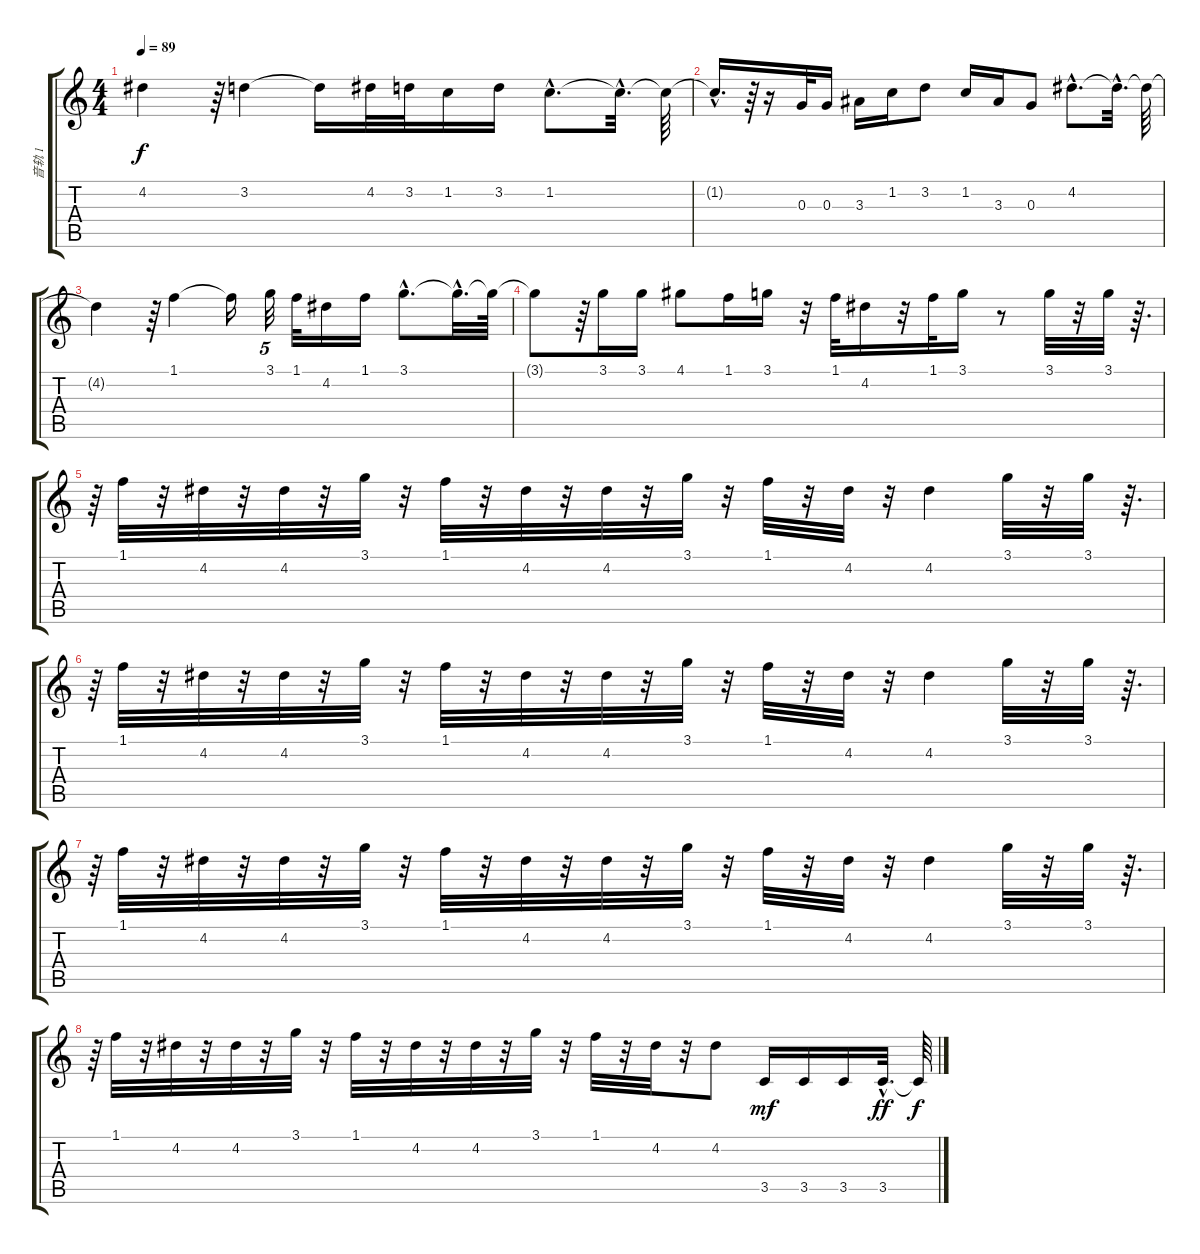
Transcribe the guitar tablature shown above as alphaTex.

\track ("音轨 1" "音轨 1") {instrument fretlessbass}
\staff {score tabs}
\tuning (E4 B3 G3 D3 A2 E2) {hide}
\ts (4 4)
\tempo 89
\clef g2
\ks c
4.2{t}.4{dy f} r.64 3.2.4 3.2{t}.16 4.2.32 3.2.32 1.2.16 3.2.16 1.2{hac}.8{d} 1.2{hac t}.32{d} 1.2{t}.64 |
1.2{hac t}.16{d} r.64 r.16 0.3.32 0.3.16 3.3.16 1.2.16 3.2.8 1.2.16 3.3.16 0.3.8 4.2{hac}.8{d} 4.2{hac t}.32{d} 4.2{t}.64 |
4.2{t}.4 r.64 1.1.4 1.1{t}.16 3.1.32{tu (5 4)} 1.1.32 4.2.16 1.1.16 3.1{hac}.8{d} 3.1{hac t}.32{d} 3.1{t}.64 |
3.1{t}.8 r.64 3.1.16 3.1.16 4.1.8 1.1.16 3.1.16 r.32 1.1.32 4.2.16 r.32 1.1.32 3.1.16 r.8 3.1.32 r.32 3.1.32 r.64{d} |
r.64 1.1.32 r.32 4.2.32 r.32 4.2.32 r.32 3.1.32 r.32 1.1.32 r.32 4.2.32 r.32 4.2.32 r.32 3.1.32 r.32 1.1.32 r.32 4.2.32 r.32 4.2.4 3.1.32 r.32 3.1.32 r.64{d} |
r.64 1.1.32 r.32 4.2.32 r.32 4.2.32 r.32 3.1.32 r.32 1.1.32 r.32 4.2.32 r.32 4.2.32 r.32 3.1.32 r.32 1.1.32 r.32 4.2.32 r.32 4.2.4 3.1.32 r.32 3.1.32 r.64{d} |
r.64 1.1.32 r.32 4.2.32 r.32 4.2.32 r.32 3.1.32 r.32 1.1.32 r.32 4.2.32 r.32 4.2.32 r.32 3.1.32 r.32 1.1.32 r.32 4.2.32 r.32 4.2.4 3.1.32 r.32 3.1.32 r.64{d} |
r.64 1.1.32 r.32 4.2.32 r.32 4.2.32 r.32 3.1.32 r.32 1.1.32 r.32 4.2.32 r.32 4.2.32 r.32 3.1.32 r.32 1.1.32 r.32 4.2.32 r.32 4.2.8 3.5.16{dy mf} 3.5.16 3.5.16 3.5{hac}.32{d dy ff} 3.5{t}.64{dy f}
